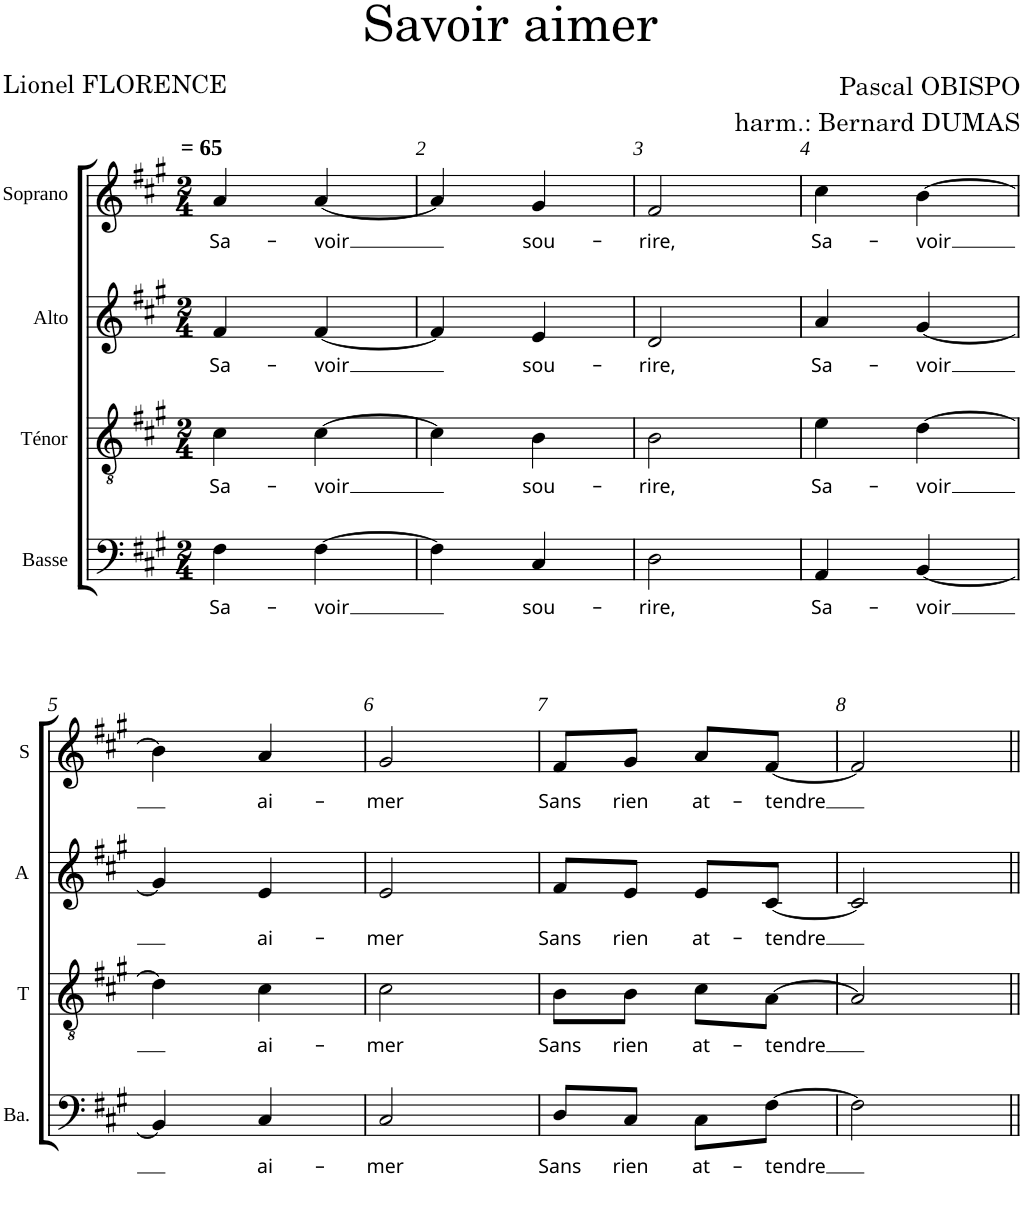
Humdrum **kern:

**kern	**text	**kern	**text	**kern	**text	**kern	**text
*part4	*part4	*part3	*part3	*part2	*part2	*part1	*part1
*staff4	*staff4	*staff3	*staff3	*staff2	*staff2	*staff1	*staff1
*I"Basse	*	*I"Ténor	*	*I"Alto	*	*I"Soprano	*
*I'Ba.	*	*I'T	*	*I'A	*	*I'S	*
*clefF4	*	*clefGv2	*	*clefG2	*	*clefG2	*
*k[f#c#g#]	*	*k[f#c#g#]	*	*k[f#c#g#]	*	*k[f#c#g#]	*
*f#:	*	*f#:	*	*f#:	*	*f#:	*
*M2/4	*	*M2/4	*	*M2/4	*	*M2/4	*
=1	=1	=1	=1	=1	=1	=1	=1
!	!	!	!	!	!	!LO:TX:a:B:t== 65	!
!	!LO:LY:b	!	!LO:LY:b	!	!LO:LY:b	!	!LO:LY:b
4F#\	Sa-	4c#\	Sa-	4f#/	Sa-	4a/	Sa-
!	!LO:LY:b	!	!LO:LY:b	!	!LO:LY:b	!	!LO:LY:b
[4F#\	-voir	[4c#\	-voir	[4f#/	-voir	[4a/	-voir
=2	=2	=2	=2	=2	=2	=2	=2
4F#\]	.	4c#\]	.	4f#/]	.	4a/]	.
!	!LO:LY:b	!	!LO:LY:b	!	!LO:LY:b	!	!LO:LY:b
4C#/	sou-	4B\	sou-	4e/	sou-	4g#/	sou-
=3	=3	=3	=3	=3	=3	=3	=3
!	!LO:LY:b	!	!LO:LY:b	!	!LO:LY:b	!	!LO:LY:b
2D\	-rire,	2B\	-rire,	2d/	-rire,	2f#/	-rire,
=4	=4	=4	=4	=4	=4	=4	=4
!	!LO:LY:b	!	!LO:LY:b	!	!LO:LY:b	!	!LO:LY:b
4AA/	Sa-	4e\	Sa-	4a/	Sa-	4cc#\	Sa-
!	!LO:LY:b	!	!LO:LY:b	!	!LO:LY:b	!	!LO:LY:b
[4BB/	-voir	[4d\	-voir	[4g#/	-voir	[4b\	-voir
!!LO:LB:g=z
=5	=5	=5	=5	=5	=5	=5	=5
4BB/]	.	4d\]	.	4g#/]	.	4b\]	.
!	!LO:LY:b	!	!LO:LY:b	!	!LO:LY:b	!	!LO:LY:b
4C#/	ai-	4c#\	ai-	4e/	ai-	4a/	ai-
=6	=6	=6	=6	=6	=6	=6	=6
!	!LO:LY:b	!	!LO:LY:b	!	!LO:LY:b	!	!LO:LY:b
2C#/	-mer	2c#\	-mer	2e/	-mer	2g#/	-mer
=7	=7	=7	=7	=7	=7	=7	=7
!	!LO:LY:b	!	!LO:LY:b	!	!LO:LY:b	!	!LO:LY:b
8D/L	Sans	8B\L	Sans	8f#/L	Sans	8f#/L	Sans
!	!LO:LY:b	!	!LO:LY:b	!	!LO:LY:b	!	!LO:LY:b
8C#/J	rien	8B\J	rien	8e/J	rien	8g#/J	rien
!	!LO:LY:b	!	!LO:LY:b	!	!LO:LY:b	!	!LO:LY:b
8C#\L	at-	8c#\L	at-	8e/L	at-	8a/L	at-
!	!LO:LY:b	!	!LO:LY:b	!	!LO:LY:b	!	!LO:LY:b
[8F#\J	-tendre	[8A\J	-tendre	[8c#/J	-tendre	[8f#/J	-tendre
=8	=8	=8	=8	=8	=8	=8	=8
2F#\]	.	2A/]	.	2c#/]	.	2f#/]	.
=||	=||	=||	=||	=||	=||	=||	=||
*-	*-	*-	*-	*-	*-	*-	*-
